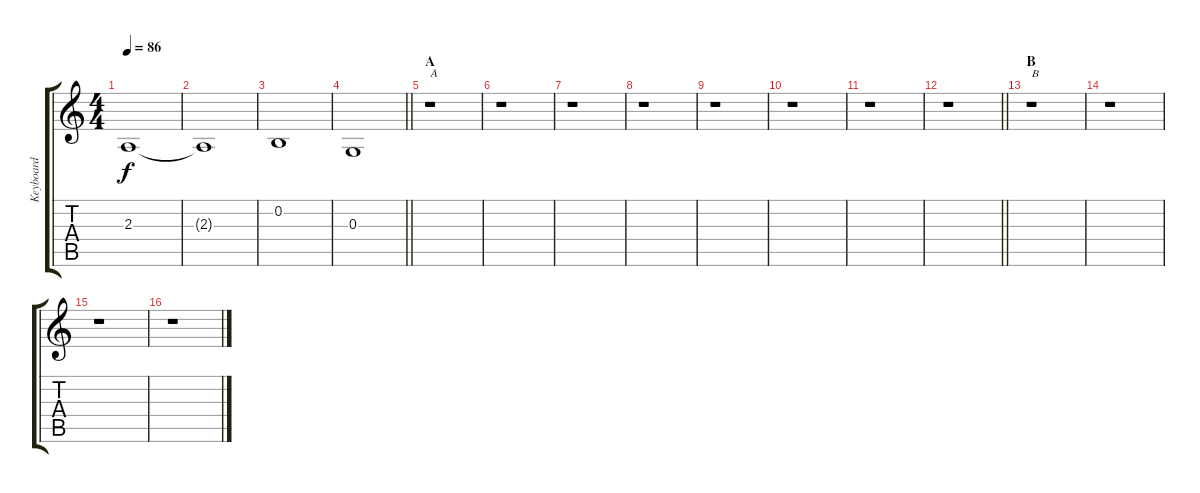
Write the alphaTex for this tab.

\track ("Keyboard" "Keyboard") {instrument trumpet}
\staff {score tabs}
\tuning (E4 B3 G3 D3 A2 E2) {hide}
\ts (4 4)
\tempo 86
\clef g2
\ks c
2.3.1{dy f} |
2.3{t}.1 |
0.2.1 |
\barLineRight lightlight
0.3.1 |
\section ("" "A")
r.1{txt "A"} |
r.1 |
r.1 |
r.1 |
r.1 |
r.1 |
r.1 |
\barLineRight lightlight
r.1 |
\section ("" "B")
r.1{txt "B"} |
r.1 |
r.1 |
r.1
